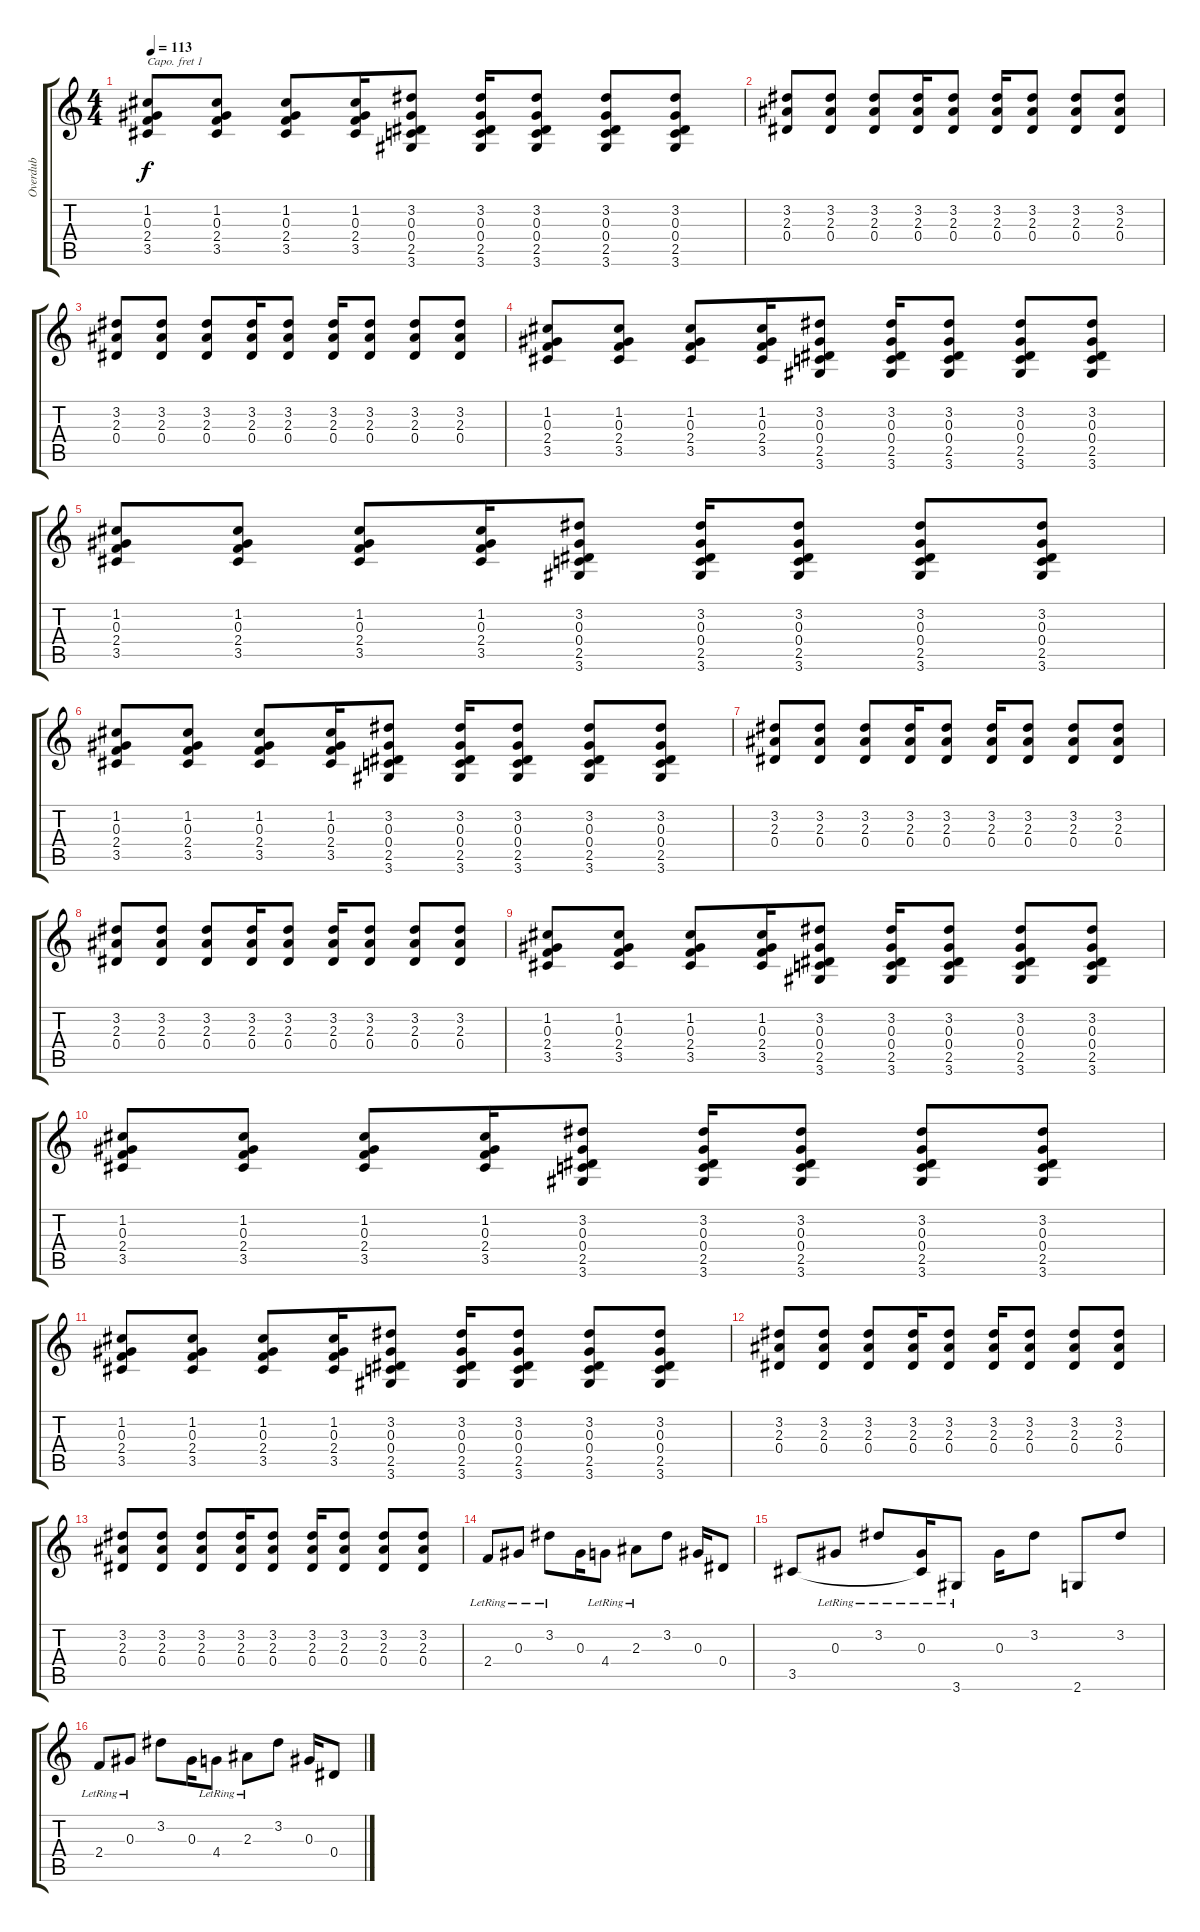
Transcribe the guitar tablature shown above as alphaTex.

\track ("Overdub" "Overdub") {instrument acousticguitarnylon}
\staff {score tabs}
\capo 1
\tuning (E4 B3 G3 D3 A2 E2) {hide}
\ts (4 4)
\tempo 113
\clef g2
\ks c
(1.2 0.3 2.4 3.5).8{dy f} (1.2 0.3 2.4 3.5).8 (1.2 0.3 2.4 3.5).8 (1.2 0.3 2.4 3.5).16 (3.2 0.3 0.4 2.5 3.6).8 (3.2 0.3 0.4 2.5 3.6).16 (3.2 0.3 0.4 2.5 3.6).8 (3.2 0.3 0.4 2.5 3.6).8 (3.2 0.3 0.4 2.5 3.6).8 |
(3.2 2.3 0.4).8 (3.2 2.3 0.4).8 (3.2 2.3 0.4).8 (3.2 2.3 0.4).16 (3.2 2.3 0.4).8 (3.2 2.3 0.4).16 (3.2 2.3 0.4).8 (3.2 2.3 0.4).8 (3.2 2.3 0.4).8 |
(3.2 2.3 0.4).8 (3.2 2.3 0.4).8 (3.2 2.3 0.4).8 (3.2 2.3 0.4).16 (3.2 2.3 0.4).8 (3.2 2.3 0.4).16 (3.2 2.3 0.4).8 (3.2 2.3 0.4).8 (3.2 2.3 0.4).8 |
(1.2 0.3 2.4 3.5).8 (1.2 0.3 2.4 3.5).8 (1.2 0.3 2.4 3.5).8 (1.2 0.3 2.4 3.5).16 (3.2 0.3 0.4 2.5 3.6).8 (3.2 0.3 0.4 2.5 3.6).16 (3.2 0.3 0.4 2.5 3.6).8 (3.2 0.3 0.4 2.5 3.6).8 (3.2 0.3 0.4 2.5 3.6).8 |
(1.2 0.3 2.4 3.5).8 (1.2 0.3 2.4 3.5).8 (1.2 0.3 2.4 3.5).8 (1.2 0.3 2.4 3.5).16 (3.2 0.3 0.4 2.5 3.6).8 (3.2 0.3 0.4 2.5 3.6).16 (3.2 0.3 0.4 2.5 3.6).8 (3.2 0.3 0.4 2.5 3.6).8 (3.2 0.3 0.4 2.5 3.6).8 |
(1.2 0.3 2.4 3.5).8 (1.2 0.3 2.4 3.5).8 (1.2 0.3 2.4 3.5).8 (1.2 0.3 2.4 3.5).16 (3.2 0.3 0.4 2.5 3.6).8 (3.2 0.3 0.4 2.5 3.6).16 (3.2 0.3 0.4 2.5 3.6).8 (3.2 0.3 0.4 2.5 3.6).8 (3.2 0.3 0.4 2.5 3.6).8 |
(3.2 2.3 0.4).8 (3.2 2.3 0.4).8 (3.2 2.3 0.4).8 (3.2 2.3 0.4).16 (3.2 2.3 0.4).8 (3.2 2.3 0.4).16 (3.2 2.3 0.4).8 (3.2 2.3 0.4).8 (3.2 2.3 0.4).8 |
(3.2 2.3 0.4).8 (3.2 2.3 0.4).8 (3.2 2.3 0.4).8 (3.2 2.3 0.4).16 (3.2 2.3 0.4).8 (3.2 2.3 0.4).16 (3.2 2.3 0.4).8 (3.2 2.3 0.4).8 (3.2 2.3 0.4).8 |
(1.2 0.3 2.4 3.5).8 (1.2 0.3 2.4 3.5).8 (1.2 0.3 2.4 3.5).8 (1.2 0.3 2.4 3.5).16 (3.2 0.3 0.4 2.5 3.6).8 (3.2 0.3 0.4 2.5 3.6).16 (3.2 0.3 0.4 2.5 3.6).8 (3.2 0.3 0.4 2.5 3.6).8 (3.2 0.3 0.4 2.5 3.6).8 |
(1.2 0.3 2.4 3.5).8 (1.2 0.3 2.4 3.5).8 (1.2 0.3 2.4 3.5).8 (1.2 0.3 2.4 3.5).16 (3.2 0.3 0.4 2.5 3.6).8 (3.2 0.3 0.4 2.5 3.6).16 (3.2 0.3 0.4 2.5 3.6).8 (3.2 0.3 0.4 2.5 3.6).8 (3.2 0.3 0.4 2.5 3.6).8 |
(1.2 0.3 2.4 3.5).8 (1.2 0.3 2.4 3.5).8 (1.2 0.3 2.4 3.5).8 (1.2 0.3 2.4 3.5).16 (3.2 0.3 0.4 2.5 3.6).8 (3.2 0.3 0.4 2.5 3.6).16 (3.2 0.3 0.4 2.5 3.6).8 (3.2 0.3 0.4 2.5 3.6).8 (3.2 0.3 0.4 2.5 3.6).8 |
(3.2 2.3 0.4).8 (3.2 2.3 0.4).8 (3.2 2.3 0.4).8 (3.2 2.3 0.4).16 (3.2 2.3 0.4).8 (3.2 2.3 0.4).16 (3.2 2.3 0.4).8 (3.2 2.3 0.4).8 (3.2 2.3 0.4).8 |
(3.2 2.3 0.4).8 (3.2 2.3 0.4).8 (3.2 2.3 0.4).8 (3.2 2.3 0.4).16 (3.2 2.3 0.4).8 (3.2 2.3 0.4).16 (3.2 2.3 0.4).8 (3.2 2.3 0.4).8 (3.2 2.3 0.4).8 |
2.4{lr}.8 0.3{lr}.8 3.2{lr}.8 0.3.16 4.4{lr}.8 2.3{lr}.8 3.2.8 0.3.16 0.4.8 |
3.5.8 0.3{lr}.8 3.2{lr}.8 (0.3{lr} 3.5{t}).16 3.6{lr}.8 0.3.16 3.2.8 2.6.8 3.2.8 |
2.4{lr}.8 0.3{lr}.8 3.2.8 0.3.16 4.4{lr}.8 2.3{lr}.8 3.2.8 0.3.16 0.4.8
